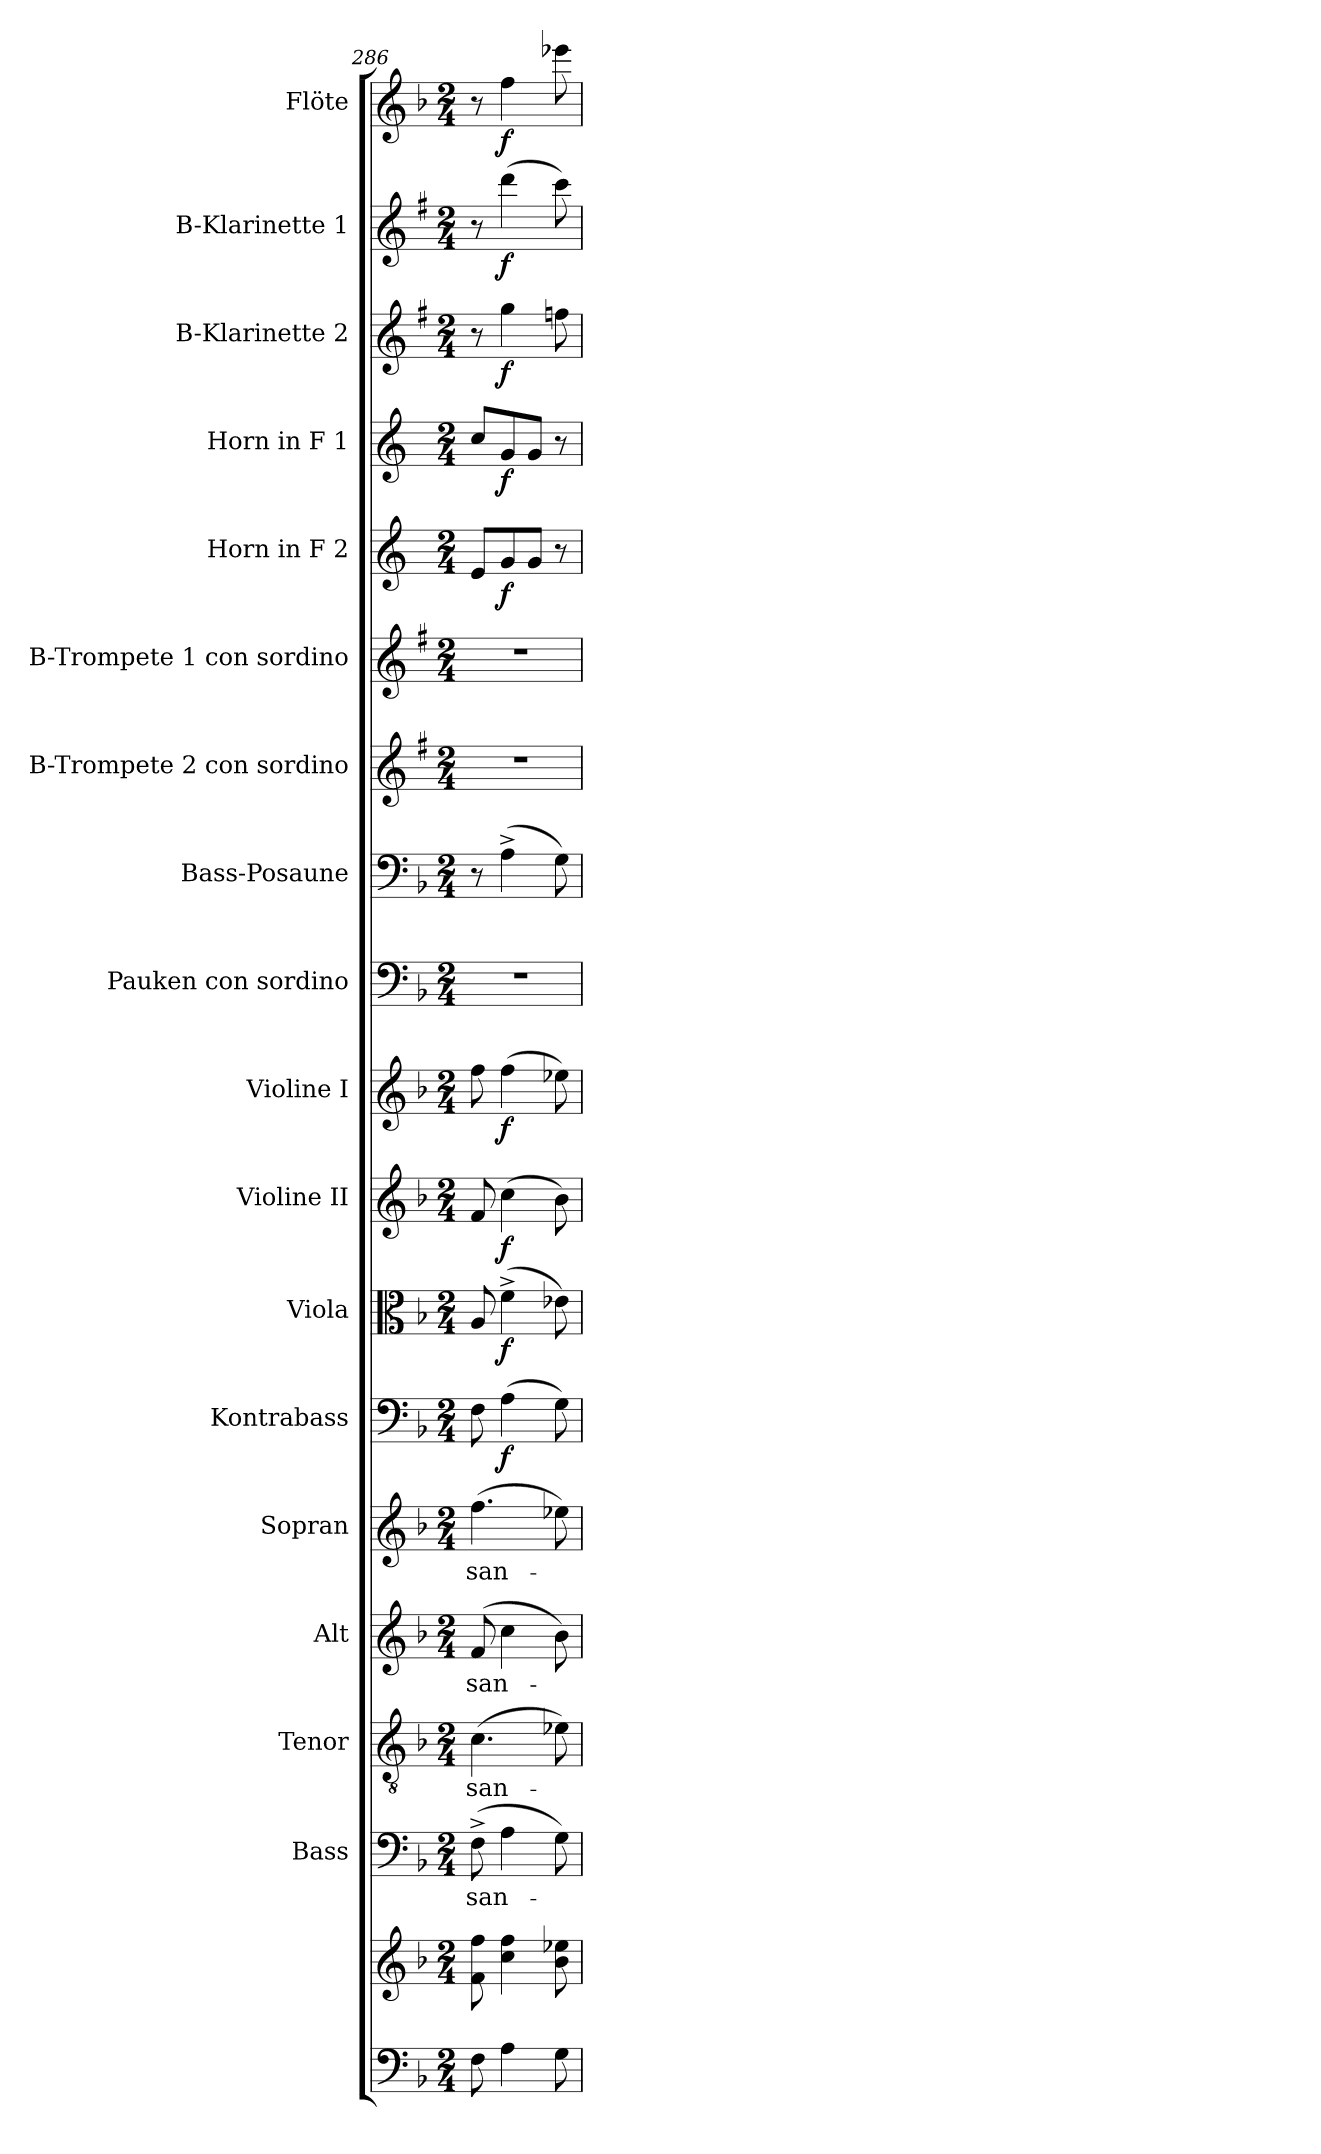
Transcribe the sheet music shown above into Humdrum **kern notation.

**kern	**kern	**kern	**text	**kern	**text	**kern	**text	**kern	**text	**kern	**dynam	**kern	**dynam	**kern	**dynam	**kern	**dynam	**kern	**kern	**kern	**kern	**kern	**dynam	**kern	**dynam	**kern	**dynam	**kern	**dynam	**kern	**dynam
*part18	*part18	*part17	*part17	*part16	*part16	*part15	*part15	*part14	*part14	*part13	*part13	*part12	*part12	*part11	*part11	*part10	*part10	*part9	*part8	*part7	*part6	*part5	*part5	*part4	*part4	*part3	*part3	*part2	*part2	*part1	*part1
*staff19	*staff18	*staff17	*staff17	*staff16	*staff16	*staff15	*staff15	*staff14	*staff14	*staff13	*staff13	*staff12	*staff12	*staff11	*staff11	*staff10	*staff10	*staff9	*staff8	*staff7	*staff6	*staff5	*staff5	*staff4	*staff4	*staff3	*staff3	*staff2	*staff2	*staff1	*staff1
*	*	*I"Bass	*	*I"Tenor	*	*I"Alt	*	*I"Sopran	*	*I"Kontrabass	*	*I"Viola	*	*I"Violine II	*	*I"Violine I	*	*I"Pauken con sordino	*I"Bass-Posaune	*I"B-Trompete 2 con sordino	*I"B-Trompete 1 con sordino	*I"Horn in F 2	*	*I"Horn in F 1	*	*I"B-Klarinette 2	*	*I"B-Klarinette 1	*	*I"Flöte	*
*	*	*I'B.	*	*I'T.	*	*I'A.	*	*I'S.	*	*I'Kb.	*	*I'Vla.	*	*I'Vl. II	*	*I'Vl. I	*	*I'Pk.	*I'B. Pos.	*I'B Trp. 2	*I'B Trp. 1	*	*	*	*	*I'B Kl. 2	*	*I'B Kl. 1	*	*I'Fl.	*
*clefF4	*clefG2	*clefF4	*	*clefGv2	*	*clefG2	*	*clefG2	*	*clefF4	*	*clefC3	*	*clefG2	*	*clefG2	*	*clefF4	*clefF4	*clefG2	*clefG2	*clefG2	*	*clefG2	*	*clefG2	*	*clefG2	*	*clefG2	*
*	*	*	*	*	*	*	*	*	*	*ITrd7c12	*	*	*	*	*	*	*	*	*	*ITrd1c2	*ITrd1c2	*ITrd4c7	*	*ITrd4c7	*	*ITrd1c2	*	*ITrd1c2	*	*	*
*k[b-]	*k[b-]	*k[b-]	*	*k[b-]	*	*k[b-]	*	*k[b-]	*	*k[b-]	*	*k[b-]	*	*k[b-]	*	*k[b-]	*	*k[b-]	*k[b-]	*k[b-]	*k[b-]	*k[b-]	*	*k[b-]	*	*k[b-]	*	*k[b-]	*	*k[b-]	*
*F:	*F:	*F:	*	*F:	*	*F:	*	*F:	*	*F:	*	*F:	*	*F:	*	*F:	*	*F:	*F:	*F:	*F:	*F:	*	*F:	*	*F:	*	*F:	*	*F:	*
*M2/4	*M2/4	*M2/4	*	*M2/4	*	*M2/4	*	*M2/4	*	*M2/4	*	*M2/4	*	*M2/4	*	*M2/4	*	*M2/4	*M2/4	*M2/4	*M2/4	*M2/4	*	*M2/4	*	*M2/4	*	*M2/4	*	*M2/4	*
=286	=286	=286	=286	=286	=286	=286	=286	=286	=286	=286	=286	=286	=286	=286	=286	=286	=286	=286	=286	=286	=286	=286	=286	=286	=286	=286	=286	=286	=286	=286	=286
!	!	!	!LO:LY:b	!	!LO:LY:b	!	!LO:LY:b	!	!LO:LY:b	!	!	!	!	!	!	!	!	!	!	!	!	!	!	!	!	!	!	!	!	!	!
8F\	8f\ 8ff\	(>8F^>\	-san-	(>4.c\	-san-	(8f/	-san-	(>4.ff\	-san-	8FF\	.	8A/	.	8f/	.	8ff\	.	2r	8r	2r	2r	8A/L	.	8f/L	.	8r	.	8r	.	8r	.
!	!	!	!	!	!	!	!	!	!	!	!LO:DY:b	!	!LO:DY:b	!	!LO:DY:b	!	!LO:DY:b	!	!	!	!	!	!LO:DY:b	!	!LO:DY:b	!	!LO:DY:b	!	!LO:DY:b	!	!LO:DY:b
4A\	4cc\ 4ff\	4A\	.	.	.	4cc\	.	.	.	(>4AA\	f	(>4f^>\	f	(>4cc\	f	(>4ff\	f	.	(>4A^>\	.	.	8c/	f	8c/	f	4ff\	f	(>4ccc\	f	4ff\	f
.	.	.	.	.	.	.	.	.	.	.	.	.	.	.	.	.	.	.	.	.	.	8c/J	.	8c/J	.	.	.	.	.	.	.
8G\	8b-\ 8ee-X\	8G\)	.	8e-X\)	.	8b-\)	.	8ee-X\)	.	8GG\)	.	8e-X\)	.	8b-\)	.	8ee-X\)	.	.	8G\)	.	.	8r	.	8r	.	8ee-X\	.	8bb-\)	.	8eee-X\	.
=	=	=	=	=	=	=	=	=	=	=	=	=	=	=	=	=	=	=	=	=	=	=	=	=	=	=	=	=	=	=	=
*-	*-	*-	*-	*-	*-	*-	*-	*-	*-	*-	*-	*-	*-	*-	*-	*-	*-	*-	*-	*-	*-	*-	*-	*-	*-	*-	*-	*-	*-	*-	*-
